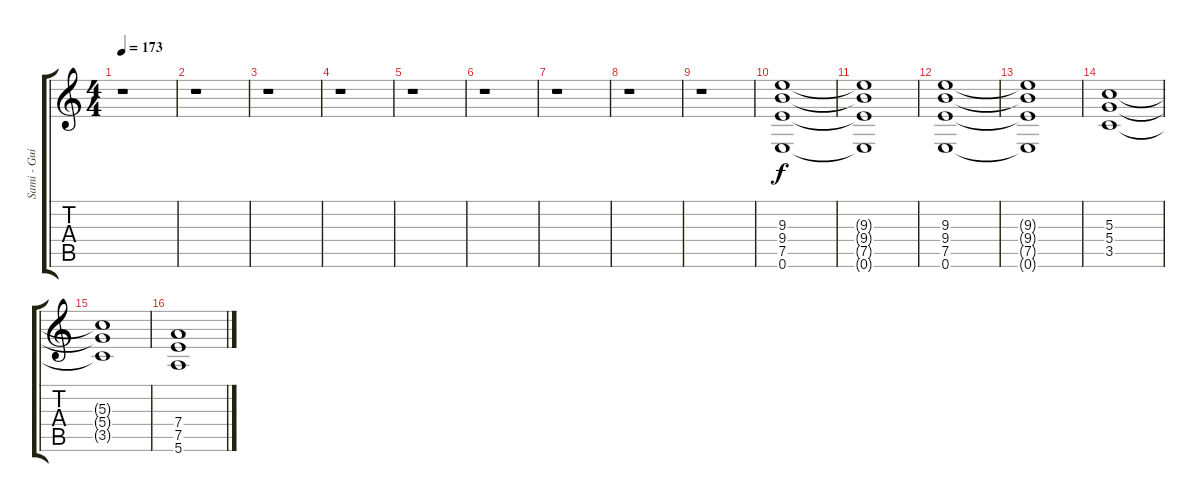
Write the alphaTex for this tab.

\track ("Sami - Guitar 3" "Sami - Gui") {instrument distortionguitar}
\staff {score tabs}
\tuning (E4 B3 G3 D3 A2 E2) {hide}
\ts (4 4)
\tempo 173
\clef g2
\ks c
r.1{dy f instrument distortionguitar} |
r.1 |
r.1 |
r.1 |
r.1 |
r.1 |
r.1 |
r.1 |
r.1 |
(9.3 9.4 7.5 0.6).1 |
(9.3{t} 9.4{t} 7.5{t} 0.6{t}).1 |
(9.3 9.4 7.5 0.6).1 |
(9.3{t} 9.4{t} 7.5{t} 0.6{t}).1 |
(5.3 5.4 3.5).1 |
(5.3{t} 5.4{t} 3.5{t}).1 |
(7.4 7.5 5.6).1
